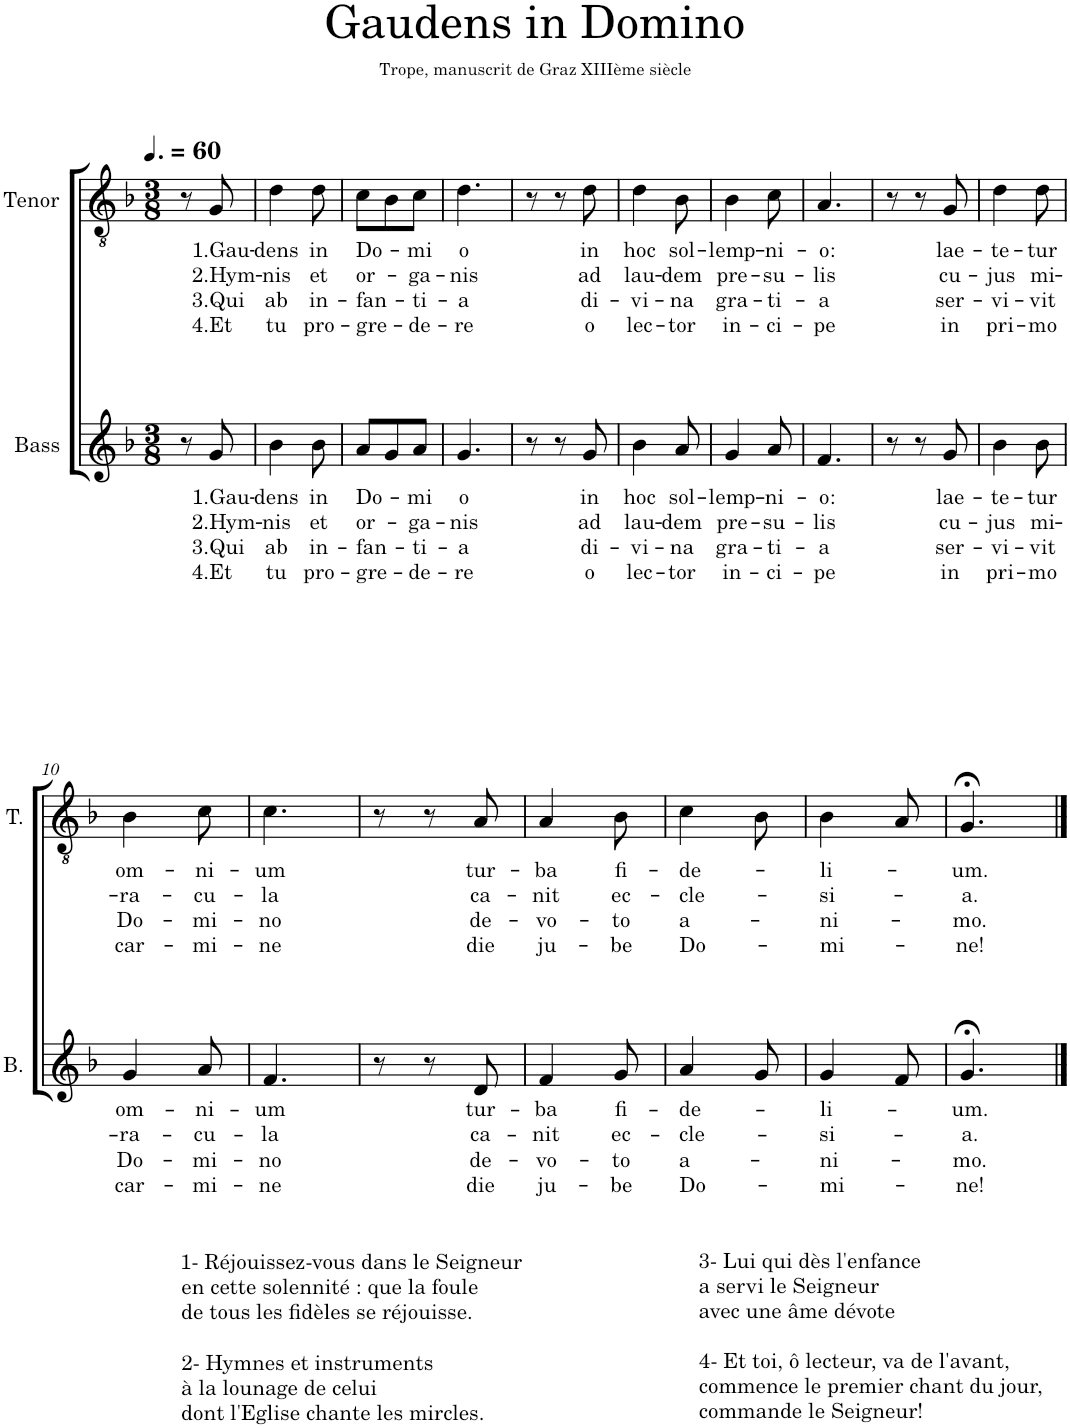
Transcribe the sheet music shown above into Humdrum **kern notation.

**kern	**text	**text	**text	**text	**kern	**text	**text	**text	**text
*part2	*part2	*part2	*part2	*part2	*part1	*part1	*part1	*part1	*part1
*staff2	*staff2	*staff2	*staff2	*staff2	*staff1	*staff1	*staff1	*staff1	*staff1
*I"Bass	*	*	*	*	*I"Tenor	*	*	*	*
*I'B.	*	*	*	*	*I'T.	*	*	*	*
*clefG2	*	*	*	*	*clefGv2	*	*	*	*
*k[b-]	*	*	*	*	*k[b-]	*	*	*	*
*M3/8	*	*	*	*	*M3/8	*	*	*	*
*MM90	*	*	*	*	*MM90	*	*	*	*
=	=	=	=	=	=	=	=	=	=
8r	.	.	.	.	8r	.	.	.	.
!	!LO:LY:b	!LO:LY:b	!LO:LY:b	!LO:LY:b	!	!LO:LY:b	!LO:LY:b	!LO:LY:b	!LO:LY:b
8g/	1.Gau-	2.Hym-	3.Qui	4.Et	8G/	1.Gau-	2.Hym-	3.Qui	4.Et
=1	=1	=1	=1	=1	=1	=1	=1	=1	=1
!	!LO:LY:b	!LO:LY:b	!LO:LY:b	!LO:LY:b	!	!LO:LY:b	!LO:LY:b	!LO:LY:b	!LO:LY:b
4b-\	-dens	-nis	ab	tu	4d\	-dens	-nis	ab	tu
!	!LO:LY:b	!LO:LY:b	!LO:LY:b	!LO:LY:b	!	!LO:LY:b	!LO:LY:b	!LO:LY:b	!LO:LY:b
8b-\	in	et	in-	pro-	8d\	in	et	in-	pro-
=2	=2	=2	=2	=2	=2	=2	=2	=2	=2
!	!LO:LY:b	!LO:LY:b	!LO:LY:b	!LO:LY:b	!	!LO:LY:b	!LO:LY:b	!LO:LY:b	!LO:LY:b
8a/L	Do-	or-	-fan-	-gre-	8c\L	Do-	or-	-fan-	-gre-
8g/	.	.	.	.	8B-\	.	.	.	.
!	!LO:LY:b	!LO:LY:b	!LO:LY:b	!LO:LY:b	!	!LO:LY:b	!LO:LY:b	!LO:LY:b	!LO:LY:b
8a/J	-mi	-ga-	-ti-	-de-	8c\J	-mi	-ga-	-ti-	-de-
=3	=3	=3	=3	=3	=3	=3	=3	=3	=3
!	!LO:LY:b	!LO:LY:b	!LO:LY:b	!LO:LY:b	!	!LO:LY:b	!LO:LY:b	!LO:LY:b	!LO:LY:b
4.g/	o	-nis	-a	-re	4.d\	o	-nis	-a	-re
=4	=4	=4	=4	=4	=4	=4	=4	=4	=4
8r	.	.	.	.	8r	.	.	.	.
8r	.	.	.	.	8r	.	.	.	.
!	!LO:LY:b	!LO:LY:b	!LO:LY:b	!LO:LY:b	!	!LO:LY:b	!LO:LY:b	!LO:LY:b	!LO:LY:b
8g/	in	ad	di-	o	8d\	in	ad	di-	o
=5	=5	=5	=5	=5	=5	=5	=5	=5	=5
!	!LO:LY:b	!LO:LY:b	!LO:LY:b	!LO:LY:b	!	!LO:LY:b	!LO:LY:b	!LO:LY:b	!LO:LY:b
4b-\	hoc	lau-	-vi-	lec-	4d\	hoc	lau-	-vi-	lec-
!	!LO:LY:b	!LO:LY:b	!LO:LY:b	!LO:LY:b	!	!LO:LY:b	!LO:LY:b	!LO:LY:b	!LO:LY:b
8a/	sol-	-dem	-na	-tor	8B-\	sol-	-dem	-na	-tor
=6	=6	=6	=6	=6	=6	=6	=6	=6	=6
!	!LO:LY:b	!LO:LY:b	!LO:LY:b	!LO:LY:b	!	!LO:LY:b	!LO:LY:b	!LO:LY:b	!LO:LY:b
4g/	-lemp-	pre-	gra-	in-	4B-\	-lemp-	pre-	gra-	in-
!	!LO:LY:b	!LO:LY:b	!LO:LY:b	!LO:LY:b	!	!LO:LY:b	!LO:LY:b	!LO:LY:b	!LO:LY:b
8a/	-ni-	-su-	-ti-	-ci-	8c\	-ni-	-su-	-ti-	-ci-
=7	=7	=7	=7	=7	=7	=7	=7	=7	=7
!	!LO:LY:b	!LO:LY:b	!LO:LY:b	!LO:LY:b	!	!LO:LY:b	!LO:LY:b	!LO:LY:b	!LO:LY:b
4.f/	-o:	-lis	-a	-pe	4.A/	-o:	-lis	-a	-pe
=8	=8	=8	=8	=8	=8	=8	=8	=8	=8
8r	.	.	.	.	8r	.	.	.	.
8r	.	.	.	.	8r	.	.	.	.
!	!LO:LY:b	!LO:LY:b	!LO:LY:b	!LO:LY:b	!	!LO:LY:b	!LO:LY:b	!LO:LY:b	!LO:LY:b
8g/	lae-	cu-	ser-	in	8G/	lae-	cu-	ser-	in
=9	=9	=9	=9	=9	=9	=9	=9	=9	=9
!	!LO:LY:b	!LO:LY:b	!LO:LY:b	!LO:LY:b	!	!LO:LY:b	!LO:LY:b	!LO:LY:b	!LO:LY:b
4b-\	-te-	-jus	-vi-	pri-	4d\	-te-	-jus	-vi-	pri-
!	!LO:LY:b	!LO:LY:b	!LO:LY:b	!LO:LY:b	!	!LO:LY:b	!LO:LY:b	!LO:LY:b	!LO:LY:b
8b-\	-tur	mi-	-vit	-mo	8d\	-tur	mi-	-vit	-mo
!!LO:LB:g=z
=10	=10	=10	=10	=10	=10	=10	=10	=10	=10
!LO:TX:b:t=1- Réjouissez-vous dans le Seigneur	!	!	!	!	!	!	!	!	!
!LO:TX:b:t=en cette solennité &colon; que la foule	!	!	!	!	!	!	!	!	!
!LO:TX:b:t=de tous les fidèles se réjouisse.	!	!	!	!	!	!	!	!	!
!LO:TX:b:t=2- Hymnes et instruments	!	!	!	!	!	!	!	!	!
!LO:TX:b:t=à la lounage de celui	!	!	!	!	!	!	!	!	!
!LO:TX:b:t=dont l'Eglise chante les mircles.	!	!	!	!	!	!	!	!	!
!	!LO:LY:b	!LO:LY:b	!LO:LY:b	!LO:LY:b	!	!LO:LY:b	!LO:LY:b	!LO:LY:b	!LO:LY:b
4g/	om-	-ra-	Do-	car-	4B-\	om-	-ra-	Do-	car-
!	!LO:LY:b	!LO:LY:b	!LO:LY:b	!LO:LY:b	!	!LO:LY:b	!LO:LY:b	!LO:LY:b	!LO:LY:b
8a/	-ni-	-cu-	-mi-	-mi-	8c\	-ni-	-cu-	-mi-	-mi-
=11	=11	=11	=11	=11	=11	=11	=11	=11	=11
!	!LO:LY:b	!LO:LY:b	!LO:LY:b	!LO:LY:b	!	!LO:LY:b	!LO:LY:b	!LO:LY:b	!LO:LY:b
4.f/	-um	-la	-no	-ne	4.c\	-um	-la	-no	-ne
=12	=12	=12	=12	=12	=12	=12	=12	=12	=12
8r	.	.	.	.	8r	.	.	.	.
8r	.	.	.	.	8r	.	.	.	.
!	!LO:LY:b	!LO:LY:b	!LO:LY:b	!LO:LY:b	!	!LO:LY:b	!LO:LY:b	!LO:LY:b	!LO:LY:b
8d/	tur-	ca-	de-	die	8A/	tur-	ca-	de-	die
=13	=13	=13	=13	=13	=13	=13	=13	=13	=13
!	!LO:LY:b	!LO:LY:b	!LO:LY:b	!LO:LY:b	!	!LO:LY:b	!LO:LY:b	!LO:LY:b	!LO:LY:b
4f/	-ba	-nit	-vo-	ju-	4A/	-ba	-nit	-vo-	ju-
!	!LO:LY:b	!LO:LY:b	!LO:LY:b	!LO:LY:b	!	!LO:LY:b	!LO:LY:b	!LO:LY:b	!LO:LY:b
8g/	fi-	ec-	-to	-be	8B-\	fi-	ec-	-to	-be
=14	=14	=14	=14	=14	=14	=14	=14	=14	=14
!	!LO:LY:b	!LO:LY:b	!LO:LY:b	!LO:LY:b	!	!LO:LY:b	!LO:LY:b	!LO:LY:b	!LO:LY:b
4a/	-de-	-cle-	a-	Do-	4c\	-de-	-cle-	a-	Do-
8g/	.	.	.	.	8B-\	.	.	.	.
=15	=15	=15	=15	=15	=15	=15	=15	=15	=15
!	!LO:LY:b	!LO:LY:b	!LO:LY:b	!LO:LY:b	!	!LO:LY:b	!LO:LY:b	!LO:LY:b	!LO:LY:b
4g/	-li-	-si-	-ni-	-mi-	4B-\	-li-	-si-	-ni-	-mi-
8f/	.	.	.	.	8A/	.	.	.	.
=16	=16	=16	=16	=16	=16	=16	=16	=16	=16
!LO:TX:b:t=3- Lui qui dès l'enfance	!	!	!	!	!	!	!	!	!
!LO:TX:b:t=a servi le Seigneur	!	!	!	!	!	!	!	!	!
!LO:TX:b:t=avec une âme dévote	!	!	!	!	!	!	!	!	!
!LO:TX:b:t=4- Et toi, ô lecteur, va de l'avant,	!	!	!	!	!	!	!	!	!
!LO:TX:b:t=commence le premier chant du jour,	!	!	!	!	!	!	!	!	!
!LO:TX:b:t=commande le Seigneur!	!	!	!	!	!	!	!	!	!
!	!LO:LY:b	!LO:LY:b	!LO:LY:b	!LO:LY:b	!	!LO:LY:b	!LO:LY:b	!LO:LY:b	!LO:LY:b
4.g;</	-um.	-a.	-mo.	-ne!	4.G;</	-um.	-a.	-mo.	-ne!
==	==	==	==	==	==	==	==	==	==
*-	*-	*-	*-	*-	*-	*-	*-	*-	*-
